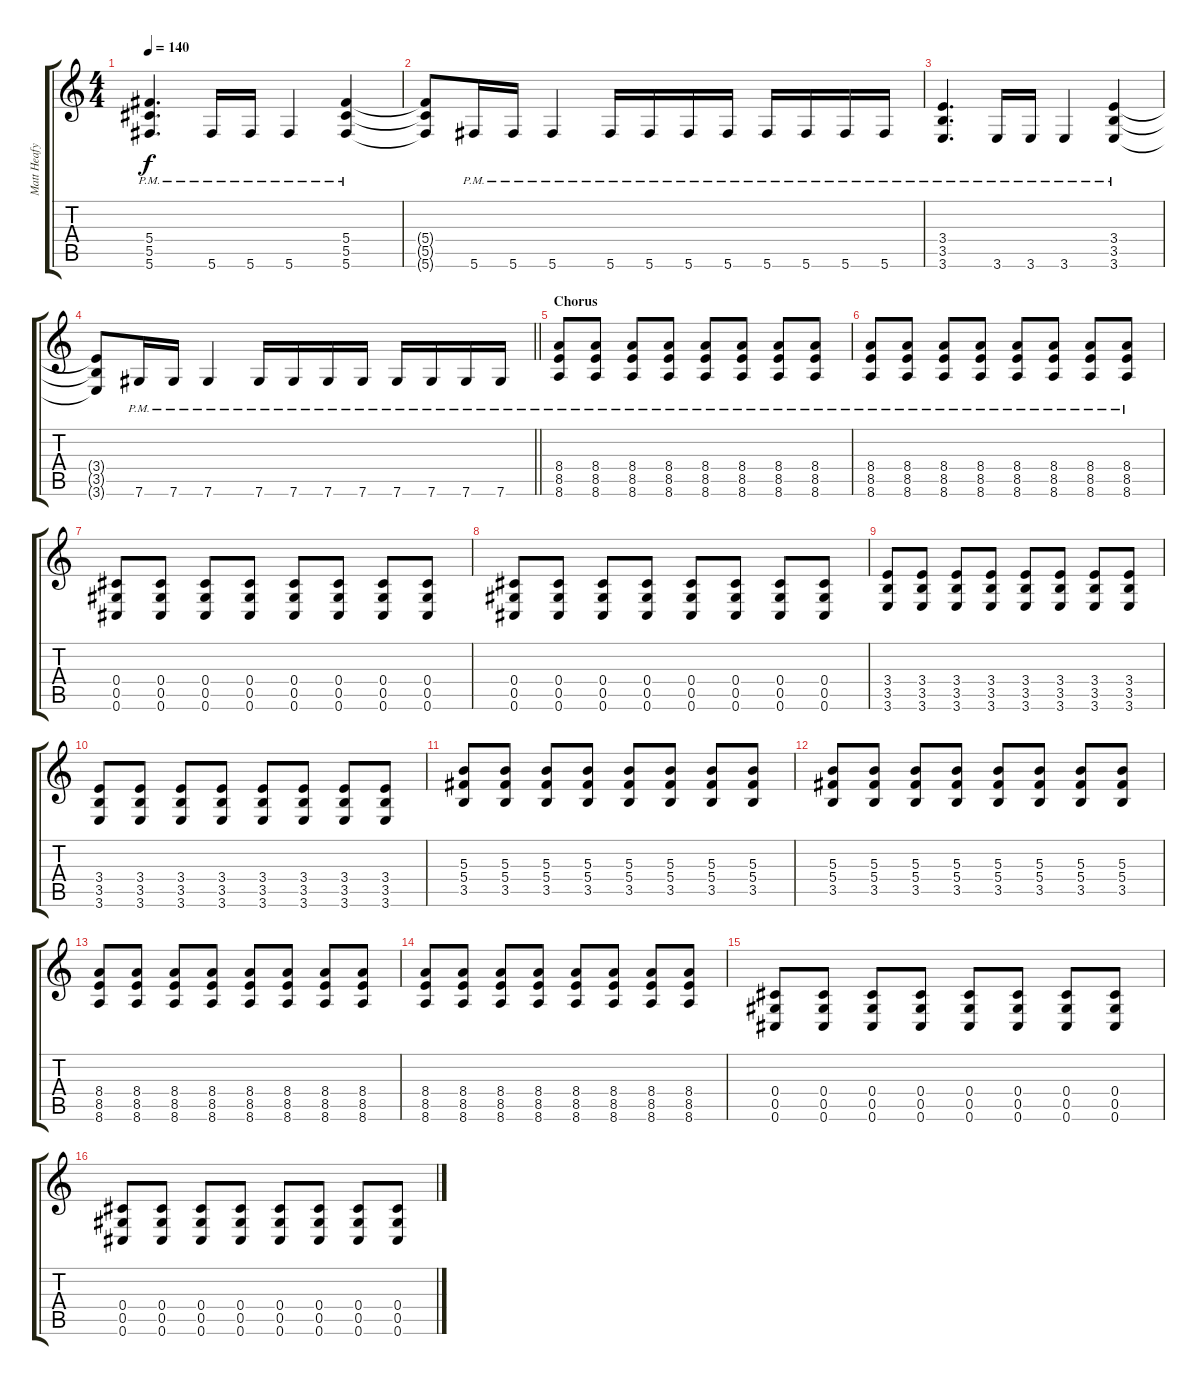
\track ("Matt Heafy" "Matt Heafy") {instrument distortionguitar}
\staff {score tabs}
\tuning (Eb4 Bb3 Gb3 Db3 Ab2 Db2) {hide}
\ts (4 4)
\tempo 140
\clef g2
\ks c
(5.4{pm} 5.5{pm} 5.6{pm}).4{d dy f} 5.6{pm}.16 5.6{pm}.16 5.6{pm}.4 (5.4{pm} 5.5{pm} 5.6{pm}).4 |
(5.4{t} 5.5{t} 5.6{t}).8 5.6{pm}.16 5.6{pm}.16 5.6{pm}.4 5.6{pm}.16 5.6{pm}.16 5.6{pm}.16 5.6{pm}.16 5.6{pm}.16 5.6{pm}.16 5.6{pm}.16 5.6{pm}.16 |
(3.4{pm} 3.5{pm} 3.6{pm}).4{d} 3.6{pm}.16 3.6{pm}.16 3.6{pm}.4 (3.4{pm} 3.5{pm} 3.6{pm}).4 |
\barLineRight lightlight
(3.4{t} 3.5{t} 3.6{t}).8 7.6{pm}.16 7.6{pm}.16 7.6{pm}.4 7.6{pm}.16 7.6{pm}.16 7.6{pm}.16 7.6{pm}.16 7.6{pm}.16 7.6{pm}.16 7.6{pm}.16 7.6{pm}.16 |
\section ("" "Chorus")
(8.4{pm} 8.5{pm} 8.6{pm}).8 (8.4 8.5 8.6{pm}).8 (8.4 8.5 8.6{pm}).8 (8.4 8.5 8.6{pm}).8 (8.4 8.5 8.6{pm}).8 (8.4 8.5 8.6{pm}).8 (8.4 8.5 8.6{pm}).8 (8.4 8.5 8.6{pm}).8 |
(8.4 8.5 8.6{pm}).8 (8.4 8.5 8.6{pm}).8 (8.4 8.5 8.6{pm}).8 (8.4 8.5 8.6{pm}).8 (8.4 8.5 8.6{pm}).8 (8.4 8.5 8.6{pm}).8 (8.4 8.5 8.6{pm}).8 (8.4 8.5 8.6{pm}).8 |
(0.4 0.5 0.6).8 (0.4 0.5 0.6).8 (0.4 0.5 0.6).8 (0.4 0.5 0.6).8 (0.4 0.5 0.6).8 (0.4 0.5 0.6).8 (0.4 0.5 0.6).8 (0.4 0.5 0.6).8 |
(0.4 0.5 0.6).8 (0.4 0.5 0.6).8 (0.4 0.5 0.6).8 (0.4 0.5 0.6).8 (0.4 0.5 0.6).8 (0.4 0.5 0.6).8 (0.4 0.5 0.6).8 (0.4 0.5 0.6).8 |
(3.4 3.5 3.6).8 (3.4 3.5 3.6).8 (3.4 3.5 3.6).8 (3.4 3.5 3.6).8 (3.4 3.5 3.6).8 (3.4 3.5 3.6).8 (3.4 3.5 3.6).8 (3.4 3.5 3.6).8 |
(3.4 3.5 3.6).8 (3.4 3.5 3.6).8 (3.4 3.5 3.6).8 (3.4 3.5 3.6).8 (3.4 3.5 3.6).8 (3.4 3.5 3.6).8 (3.4 3.5 3.6).8 (3.4 3.5 3.6).8 |
(5.3 5.4 3.5).8 (5.3 5.4 3.5).8 (5.3 5.4 3.5).8 (5.3 5.4 3.5).8 (5.3 5.4 3.5).8 (5.3 5.4 3.5).8 (5.3 5.4 3.5).8 (5.3 5.4 3.5).8 |
(5.3 5.4 3.5).8 (5.3 5.4 3.5).8 (5.3 5.4 3.5).8 (5.3 5.4 3.5).8 (5.3 5.4 3.5).8 (5.3 5.4 3.5).8 (5.3 5.4 3.5).8 (5.3 5.4 3.5).8 |
(8.4 8.5 8.6).8 (8.4 8.5 8.6).8 (8.4 8.5 8.6).8 (8.4 8.5 8.6).8 (8.4 8.5 8.6).8 (8.4 8.5 8.6).8 (8.4 8.5 8.6).8 (8.4 8.5 8.6).8 |
(8.4 8.5 8.6).8 (8.4 8.5 8.6).8 (8.4 8.5 8.6).8 (8.4 8.5 8.6).8 (8.4 8.5 8.6).8 (8.4 8.5 8.6).8 (8.4 8.5 8.6).8 (8.4 8.5 8.6).8 |
(0.4 0.5 0.6).8 (0.4 0.5 0.6).8 (0.4 0.5 0.6).8 (0.4 0.5 0.6).8 (0.4 0.5 0.6).8 (0.4 0.5 0.6).8 (0.4 0.5 0.6).8 (0.4 0.5 0.6).8 |
(0.4 0.5 0.6).8 (0.4 0.5 0.6).8 (0.4 0.5 0.6).8 (0.4 0.5 0.6).8 (0.4 0.5 0.6).8 (0.4 0.5 0.6).8 (0.4 0.5 0.6).8 (0.4 0.5 0.6).8
